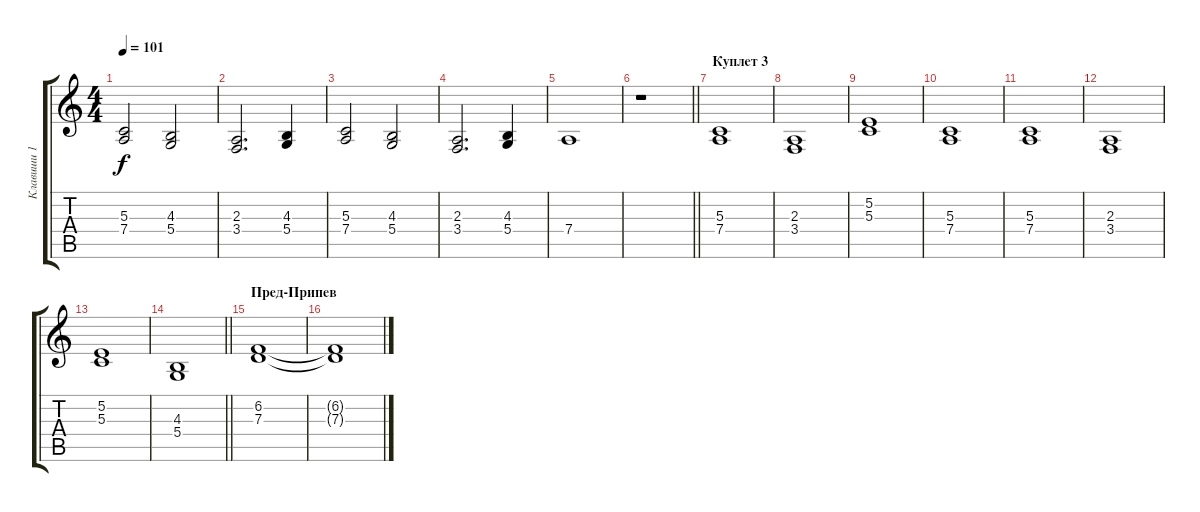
\track ("Клавиши 1" "Клавиши 1") {instrument choiraahs}
\staff {score tabs}
\tuning (E4 B3 G3 D3 A2 E2) {hide}
\ts (4 4)
\tempo 101
\clef g2
\ks c
(5.3 7.4).2{dy f} (4.3 5.4).2 |
(2.3 3.4).2{d} (4.3 5.4).4 |
(5.3 7.4).2 (4.3 5.4).2 |
(2.3 3.4).2{d} (4.3 5.4).4 |
7.4.1 |
\barLineRight lightlight
r.1 |
\section ("" "Куплет 3")
(5.3 7.4).1 |
(2.3 3.4).1 |
(5.2 5.3).1 |
(5.3 7.4).1 |
(5.3 7.4).1 |
(2.3 3.4).1 |
(5.2 5.3).1 |
\barLineRight lightlight
(4.3 5.4).1 |
\section ("" "Пред-Припев")
(6.2 7.3).1 |
(6.2{t} 7.3{t}).1
